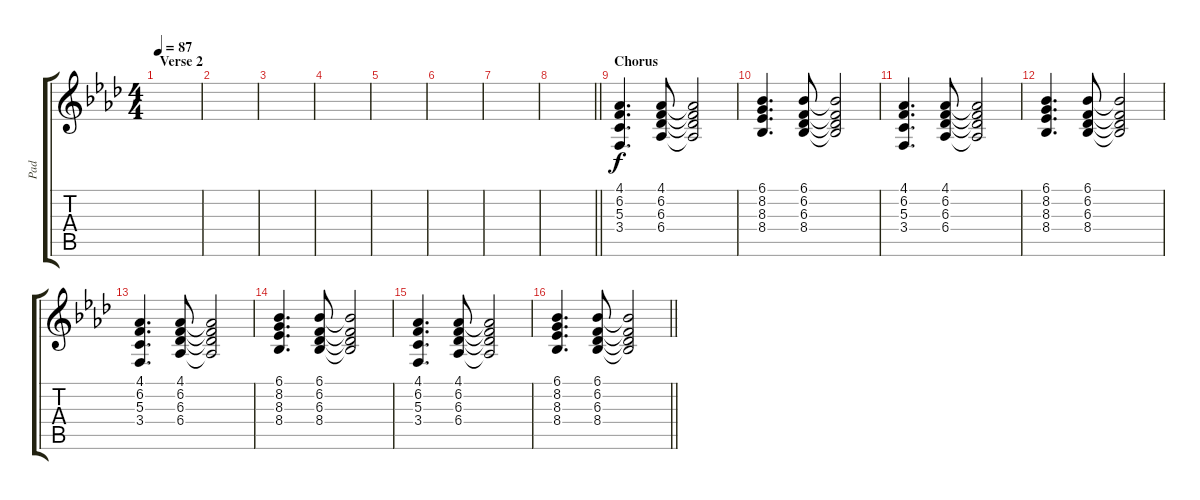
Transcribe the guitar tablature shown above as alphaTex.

\track ("Pad" "Pad") {instrument pad3polysynth}
\staff {score tabs}
\tuning (E4 B3 G3 D3 A2 E2) {hide}
\ts (4 4)
\section ("" "Verse 2")
\tempo 87
\clef g2
\ks fminor
|
|
|
|
|
|
|
\barLineRight lightlight
|
\section ("" "Chorus")
(4.1 6.2 5.3 3.4).4{d volume 11} (4.1 6.2 6.3 6.4).8 (4.1{t} 6.2{t} 6.3{t} 6.4{t}).2 |
(6.1 8.2 8.3 8.4).4{d} (6.1 6.2 6.3 8.4).8 (6.1{t} 6.2{t} 6.3{t} 8.4{t}).2 |
(4.1 6.2 5.3 3.4).4{d} (4.1 6.2 6.3 6.4).8 (4.1{t} 6.2{t} 6.3{t} 6.4{t}).2 |
(6.1 8.2 8.3 8.4).4{d} (6.1 6.2 6.3 8.4).8 (6.1{t} 6.2{t} 6.3{t} 8.4{t}).2 |
(4.1 6.2 5.3 3.4).4{d} (4.1 6.2 6.3 6.4).8 (4.1{t} 6.2{t} 6.3{t} 6.4{t}).2 |
(6.1 8.2 8.3 8.4).4{d} (6.1 6.2 6.3 8.4).8 (6.1{t} 6.2{t} 6.3{t} 8.4{t}).2 |
(4.1 6.2 5.3 3.4).4{d} (4.1 6.2 6.3 6.4).8 (4.1{t} 6.2{t} 6.3{t} 6.4{t}).2 |
\barLineRight lightlight
(6.1 8.2 8.3 8.4).4{d} (6.1 6.2 6.3 8.4).8 (6.1{t} 6.2{t} 6.3{t} 8.4{t}).2
